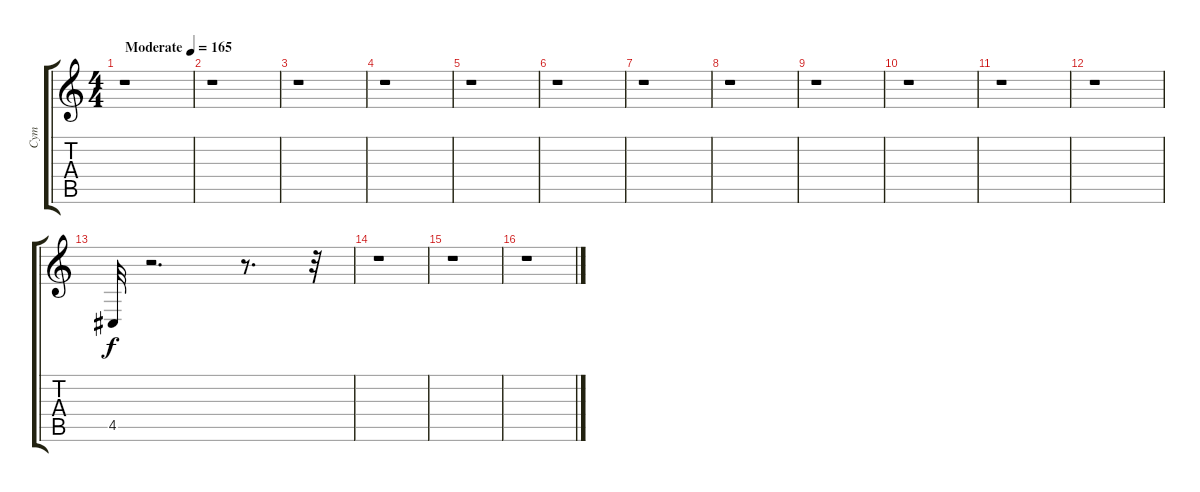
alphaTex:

\track ("Cym" "Cym") {instrument acousticgrandpiano}
\staff {score tabs}
\tuning (E4 B3 G3 D3 A2 E2) {hide}
\ts (4 4)
\tempo (165 "Moderate")
\clef g2
\ks c
r.1{dy f instrument acousticgrandpiano} |
r.1 |
r.1 |
r.1 |
r.1 |
r.1 |
r.1 |
r.1 |
r.1 |
r.1 |
r.1 |
r.1 |
4.5.32 r.2{d} r.8{d} r.32 |
r.1 |
r.1 |
r.1
